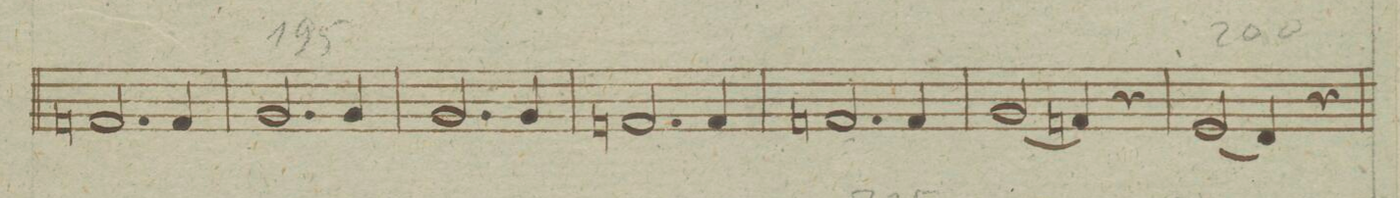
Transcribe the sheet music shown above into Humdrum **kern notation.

**kern	**dynam
*I"Vilone	*
*clefF4	*
*k[b-e-a-]	*
*met(c)	*
*M4/4	*
2.AAnyy/	.
4AAyy/	.
=191	=191
2.BB-yy/	.
4BB-yy/	.
=192	=192
2.BB-yy/	.
4BB-yy/	.
=193	=193
2.AAnyy/	.
4AAyy/	.
=194	=194
2.AAnyy/	.
4AAyy/	.
=195	=195
2BB-yy/	.
4AAnyy/	.
4ryy	.
=196	=196
2GGyy/	.
4FFyy/	.
4ryy	.
=197	=197
*-	*-
